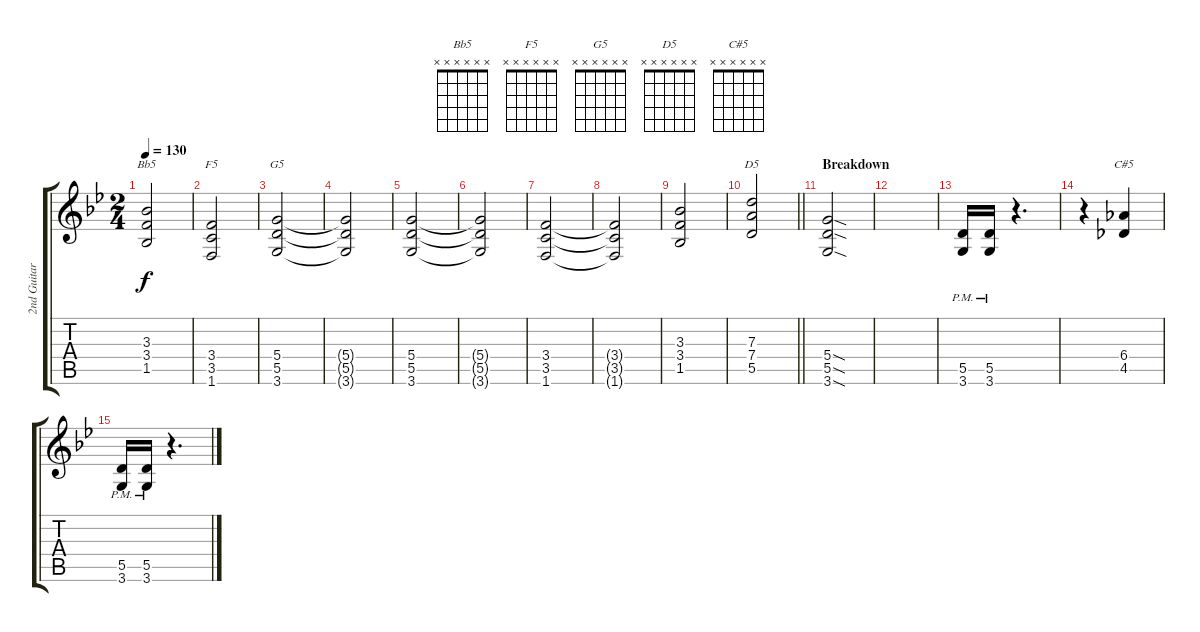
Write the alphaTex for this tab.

\track ("2nd Guitar" "2nd Guitar") {instrument distortionguitar}
\staff {score tabs}
\tuning (E4 B3 G3 D3 A2 E2) {hide}
\chord ("Bb5" x x x x x x)
\chord ("F5" x x x x x x)
\chord ("G5" x x x x x x)
\chord ("D5" x x x x x x)
\chord ("C#5" x x x x x x)
\ts (2 4)
\tempo 130
\clef g2
\ks gminor
(3.3 3.4 1.5).2{ch "Bb5" dy f} |
(3.4 3.5 1.6).2{ch "F5"} |
(5.4 5.5 3.6).2{ch "G5"} |
(5.4{t} 5.5{t} 3.6{t}).2 |
(5.4 5.5 3.6).2 |
(5.4{t} 5.5{t} 3.6{t}).2 |
(3.4 3.5 1.6).2 |
(3.4{t} 3.5{t} 1.6{t}).2 |
(3.3 3.4 1.5).2 |
\barLineRight lightlight
(7.3 7.4 5.5).2{ch "D5"} |
\section ("" "Breakdown")
(5.4{sod} 5.5{sod} 3.6{sod}).2 |
|
(5.5{pm} 3.6{pm}).16 (5.5{pm} 3.6{pm}).16 r.4{d} |
r.4 (6.4 4.5).4{ch "C#5"} |
(5.5{pm} 3.6{pm}).16 (5.5{pm} 3.6{pm}).16 r.4{d}
